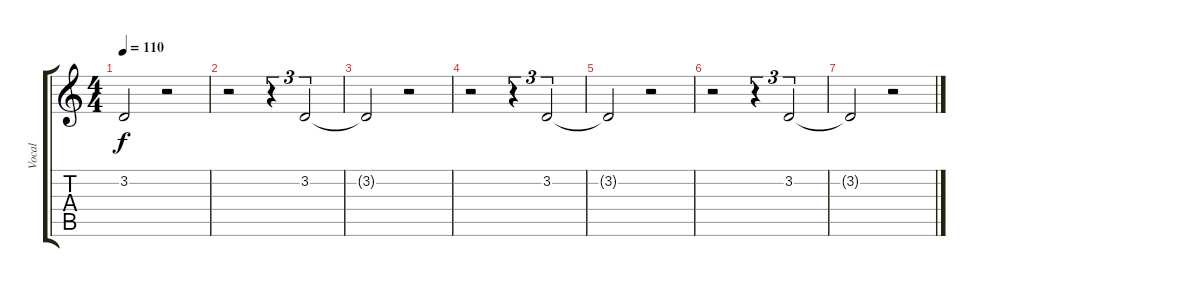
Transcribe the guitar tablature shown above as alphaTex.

\track ("Vocal" "Vocal") {instrument acousticgrandpiano}
\staff {score tabs}
\tuning (E4 B3 G3 D3 A2 E2) {hide}
\ts (4 4)
\tempo 110
\clef g2
\ks c
3.2{t}.2{dy f} r.2 |
r.2 r.4{tu (3 2)} 3.2.2{tu (3 2)} |
3.2{t}.2 r.2 |
r.2 r.4{tu (3 2)} 3.2.2{tu (3 2)} |
3.2{t}.2 r.2 |
r.2 r.4{tu (3 2)} 3.2.2{tu (3 2)} |
3.2{t}.2 r.2
